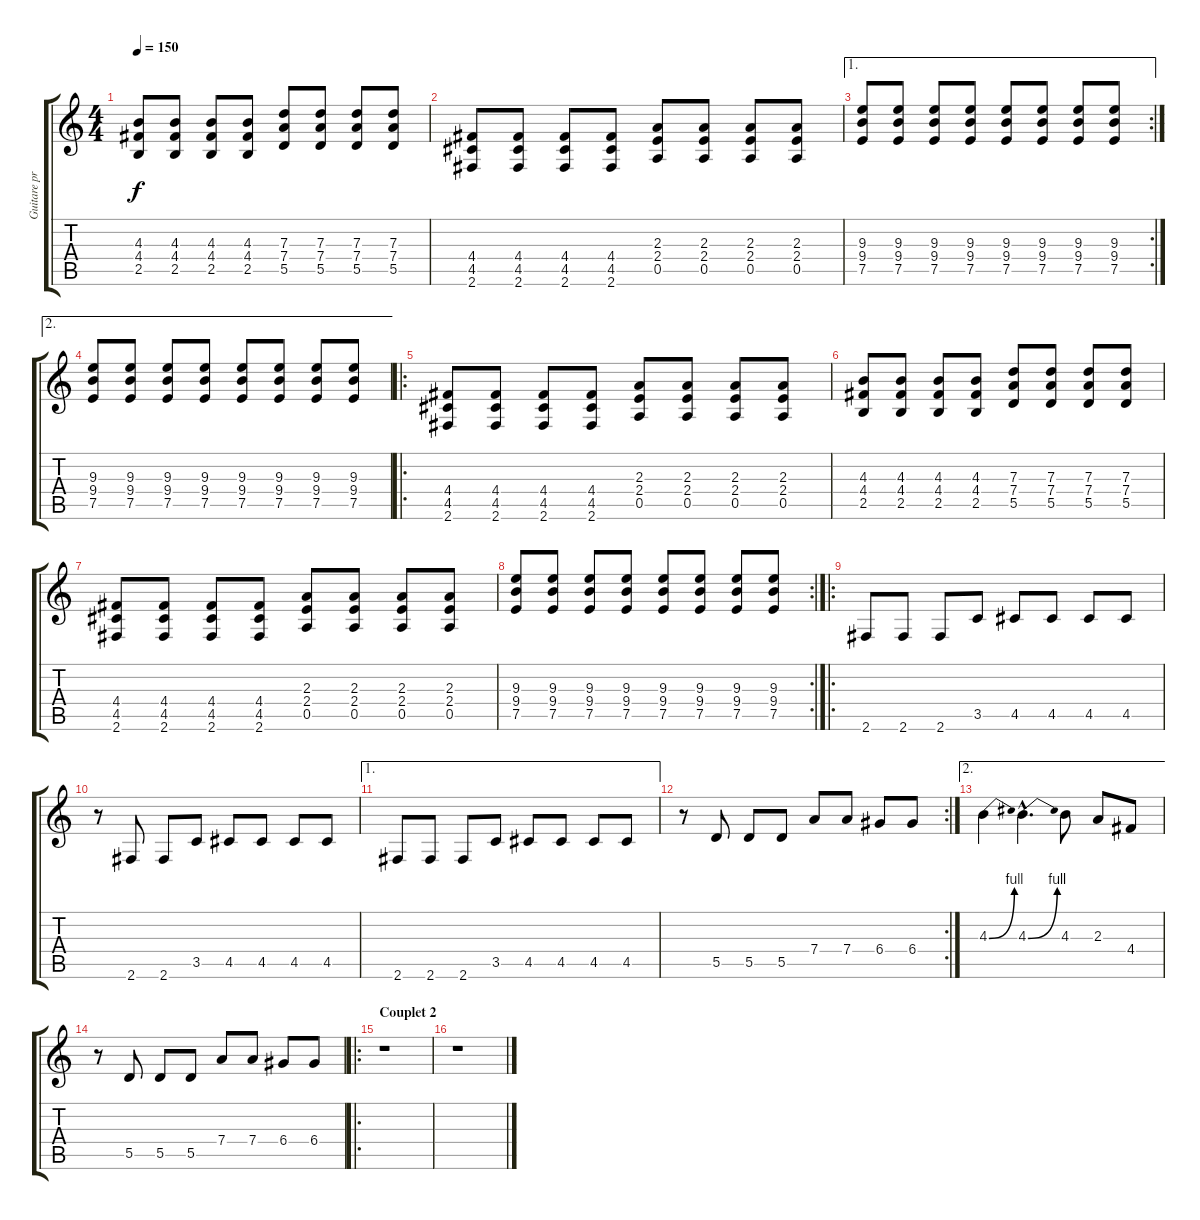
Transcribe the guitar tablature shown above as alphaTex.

\track ("Guitare principale" "Guitare pr") {instrument distortionguitar}
\staff {score tabs}
\tuning (E4 B3 G3 D3 A2 E2) {hide}
\ts (4 4)
\tempo 150
\clef g2
\ks c
(4.3 4.4 2.5).8{dy f} (4.3 4.4 2.5).8 (4.3 4.4 2.5).8 (4.3 4.4 2.5).8 (7.3 7.4 5.5).8 (7.3 7.4 5.5).8 (7.3 7.4 5.5).8 (7.3 7.4 5.5).8 |
(4.4 4.5 2.6).8 (4.4 4.5 2.6).8 (4.4 4.5 2.6).8 (4.4 4.5 2.6).8 (2.3 2.4 0.5).8 (2.3 2.4 0.5).8 (2.3 2.4 0.5).8 (2.3 2.4 0.5).8 |
\ae 1
\rc 2
(9.3 9.4 7.5).8 (9.3 9.4 7.5).8 (9.3 9.4 7.5).8 (9.3 9.4 7.5).8 (9.3 9.4 7.5).8 (9.3 9.4 7.5).8 (9.3 9.4 7.5).8 (9.3 9.4 7.5).8 |
\ae 2
(9.3 9.4 7.5).8 (9.3 9.4 7.5).8 (9.3 9.4 7.5).8 (9.3 9.4 7.5).8 (9.3 9.4 7.5).8 (9.3 9.4 7.5).8 (9.3 9.4 7.5).8 (9.3 9.4 7.5).8 |
\ro
(4.4 4.5 2.6).8 (4.4 4.5 2.6).8 (4.4 4.5 2.6).8 (4.4 4.5 2.6).8 (2.3 2.4 0.5).8 (2.3 2.4 0.5).8 (2.3 2.4 0.5).8 (2.3 2.4 0.5).8 |
(4.3 4.4 2.5).8 (4.3 4.4 2.5).8 (4.3 4.4 2.5).8 (4.3 4.4 2.5).8 (7.3 7.4 5.5).8 (7.3 7.4 5.5).8 (7.3 7.4 5.5).8 (7.3 7.4 5.5).8 |
(4.4 4.5 2.6).8 (4.4 4.5 2.6).8 (4.4 4.5 2.6).8 (4.4 4.5 2.6).8 (2.3 2.4 0.5).8 (2.3 2.4 0.5).8 (2.3 2.4 0.5).8 (2.3 2.4 0.5).8 |
\rc 2
(9.3 9.4 7.5).8 (9.3 9.4 7.5).8 (9.3 9.4 7.5).8 (9.3 9.4 7.5).8 (9.3 9.4 7.5).8 (9.3 9.4 7.5).8 (9.3 9.4 7.5).8 (9.3 9.4 7.5).8 |
\ro
2.6.8 2.6.8 2.6.8 3.5.8 4.5.8 4.5.8 4.5.8 4.5.8 |
r.8 2.6.8 2.6.8 3.5.8 4.5.8 4.5.8 4.5.8 4.5.8 |
\ae 1
2.6.8 2.6.8 2.6.8 3.5.8 4.5.8 4.5.8 4.5.8 4.5.8 |
\rc 2
r.8 5.5.8 5.5.8 5.5.8 7.4.8 7.4.8 6.4.8 6.4.8 |
\ae 2
4.3{be (bend 0 0 60 4)}.4 4.3{be (bend 0 0 60 4) hac}.4{d} 4.3.8 2.3.8 4.4.8 |
r.8 5.5.8 5.5.8 5.5.8 7.4.8 7.4.8 6.4.8 6.4.8 |
\ro
\section ("" "Couplet 2")
r.1 |
r.1
